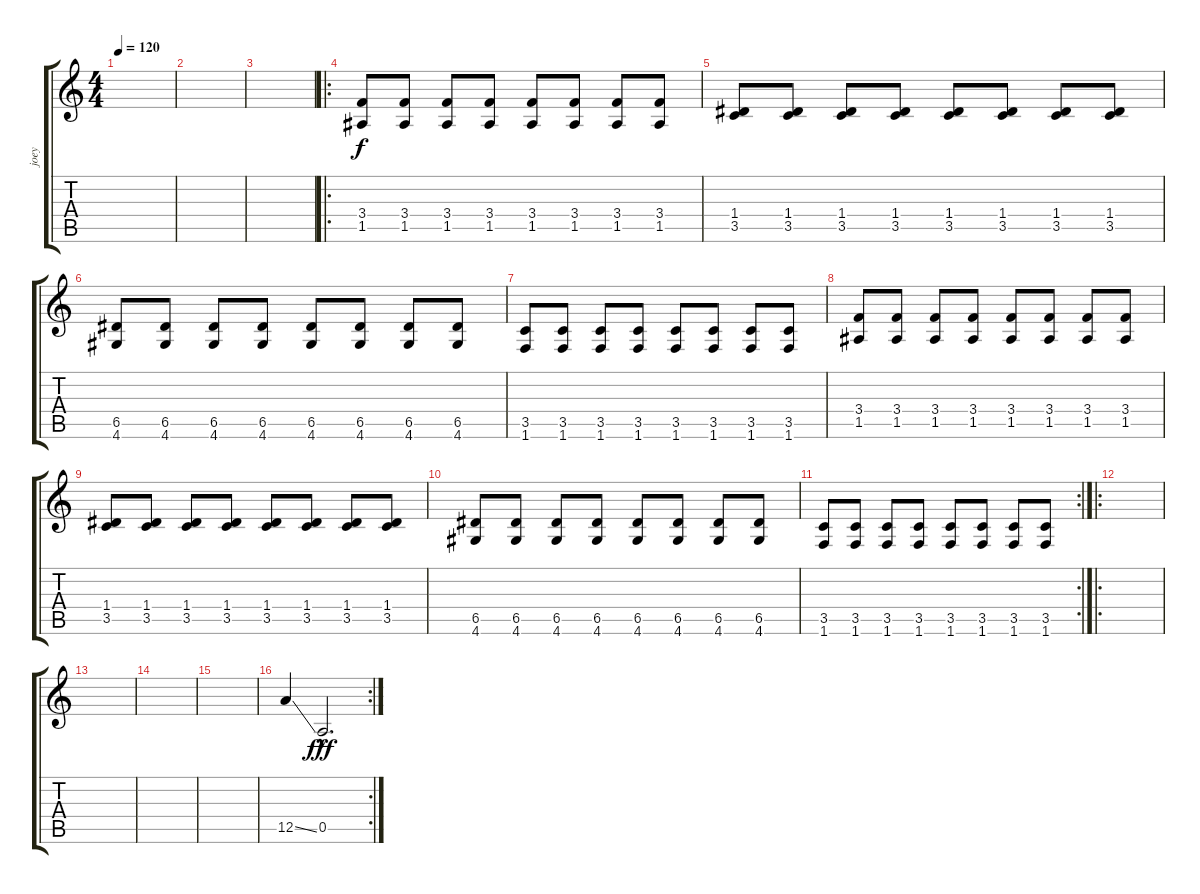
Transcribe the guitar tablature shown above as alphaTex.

\track ("joey" "joey") {instrument distortionguitar}
\staff {score tabs}
\tuning (E4 B3 G3 D3 A2 E2) {hide}
\ts (4 4)
\tempo 120
\clef g2
\ks c
|
|
|
\ro
(3.4 1.5).8 (3.4 1.5).8 (3.4 1.5).8 (3.4 1.5).8 (3.4 1.5).8 (3.4 1.5).8 (3.4 1.5).8 (3.4 1.5).8 |
(1.4 3.5).8 (1.4 3.5).8 (1.4 3.5).8 (1.4 3.5).8 (1.4 3.5).8 (1.4 3.5).8 (1.4 3.5).8 (1.4 3.5).8 |
(6.5 4.6).8 (6.5 4.6).8 (6.5 4.6).8 (6.5 4.6).8 (6.5 4.6).8 (6.5 4.6).8 (6.5 4.6).8 (6.5 4.6).8 |
(3.5 1.6).8 (3.5 1.6).8 (3.5 1.6).8 (3.5 1.6).8 (3.5 1.6).8 (3.5 1.6).8 (3.5 1.6).8 (3.5 1.6).8 |
(3.4 1.5).8 (3.4 1.5).8 (3.4 1.5).8 (3.4 1.5).8 (3.4 1.5).8 (3.4 1.5).8 (3.4 1.5).8 (3.4 1.5).8 |
(1.4 3.5).8 (1.4 3.5).8 (1.4 3.5).8 (1.4 3.5).8 (1.4 3.5).8 (1.4 3.5).8 (1.4 3.5).8 (1.4 3.5).8 |
(6.5 4.6).8 (6.5 4.6).8 (6.5 4.6).8 (6.5 4.6).8 (6.5 4.6).8 (6.5 4.6).8 (6.5 4.6).8 (6.5 4.6).8 |
\rc 2
(3.5 1.6).8 (3.5 1.6).8 (3.5 1.6).8 (3.5 1.6).8 (3.5 1.6).8 (3.5 1.6).8 (3.5 1.6).8 (3.5 1.6).8 |
\ro
|
|
|
|
\rc 2
12.5{ss}.4 0.5{hac}.2{d dy fff}
